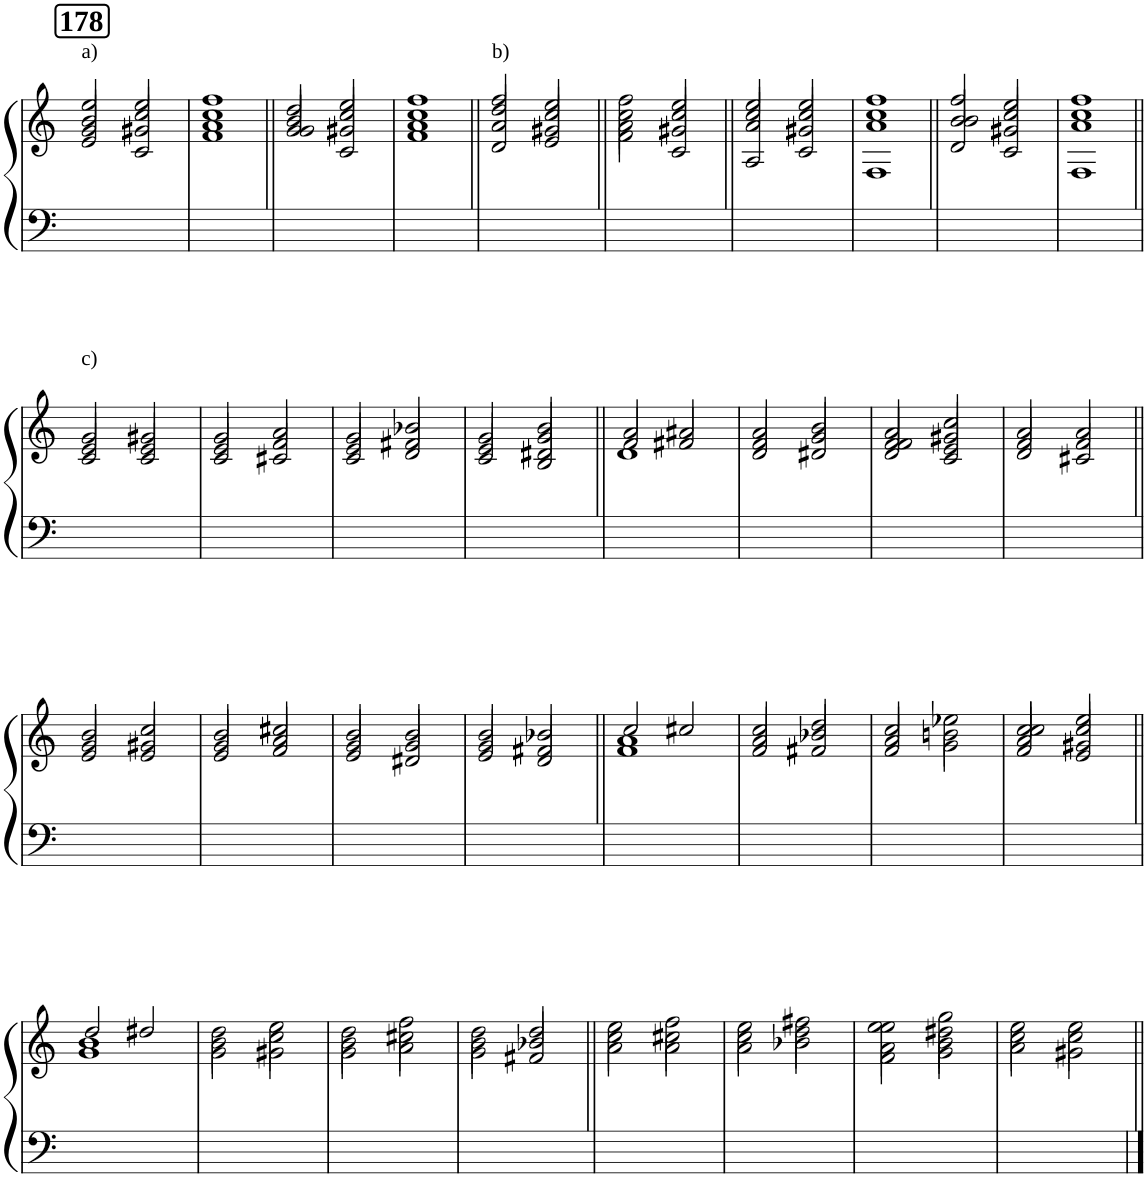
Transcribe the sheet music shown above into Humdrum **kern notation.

**kern	**kern
*part1	*part1
*staff2	*staff1
*I"Piano	*
*I'Pno	*
*clefF4	*clefG2
*k[]	*k[]
*M1/1	*M1/1
!!LO:REH:place=s1:a:B:cj:fs=14:t=178
=1	=1
*	*^
*	*	*^
*	*	*	*^
!	!LO:TX:a:t=a)	!	!	!
1ryy	2ee/	2b/	2g/	2e/
.	2ee/	2cc/	2g#X/	2c/
=2	=2	=2	=2	=2
1ryy	1ff	1cc	1a	1f
=3||	=3||	=3||	=3||	=3||
1ryy	2dd/	2b/	2g/	2g/
.	2ee/	2cc/	2g#X/	2c/
=4	=4	=4	=4	=4
1ryy	1ff	1cc	1a	1f
=5||	=5||	=5||	=5||	=5||
!	!LO:TX:a:t=b)	!	!	!
1ryy	2ff/	2dd/	2a/	2d/
.	2ee/	2cc/	2g#X/	2e/
=6||	=6||	=6||	=6||	=6||
1ryy	2ff\	2cc\	2a\	2f\
.	2ee/	2cc/	2g#X/	2c/
=7||	=7||	=7||	=7||	=7||
1ryy	2ee/	2cc/	2a/	2A/
.	2ee/	2cc/	2g#X/	2c/
=8	=8	=8	=8	=8
1ryy	1ff	1cc	1a	1F
=9||	=9||	=9||	=9||	=9||
1ryy	2ff/	2b/	2b/	2d/
.	2ee/	2cc/	2g#X/	2c/
=10	=10	=10	=10	=10
1ryy	1ff	1cc	1a	1F
!!LO:LB:g=z
=11||	=11||	=11||	=11||	=11||
!	!LO:TX:a:t=c)	!	!	!
*	*	*	*v	*v
1ryy	2g/	2e/	2c/
.	2g#X/	2e/	2c/
=12	=12	=12	=12
1ryy	2g/	2e/	2c/
.	2a/	2f/	2c#X/
=13	=13	=13	=13
1ryy	2g/	2e/	2c/
.	2b-X/	2f#X/	2d/
=14	=14	=14	=14
*	*	*	*^
1ryy	2g/	2e/	2c/	2ryy
.	2b/	2g/	2d#X/	2B/
*	*	*	*v	*v
=15||	=15||	=15||	=15||
1ryy	2a/	2f/	1d
.	2a#X/	2f#X/	.
=16	=16	=16	=16
1ryy	2a/	2f/	2d/
.	2b/	2g/	2d#X/
=17	=17	=17	=17
*	*	*	*^
1ryy	2a/	2f/	2f/	2d/
.	2cc/	2g#X/	2e/	2c/
*	*	*	*v	*v
=18	=18	=18	=18
1ryy	2a/	2f/	2d/
.	2a/	2f/	2c#X/
!!LO:LB:g=z	!!	!!
=19||	=19||	=19||	=19||
1ryy	2b/	2g/	2e/
.	2cc/	2g#X/	2e/
=20	=20	=20	=20
1ryy	2b/	2g/	2e/
.	2cc#X/	2a/	2f/
=21	=21	=21	=21
1ryy	2b/	2g/	2e/
.	2b/	2g/	2d#X/
=22	=22	=22	=22
1ryy	2b/	2g/	2e/
.	2b-X/	2f#X/	2d/
=23||	=23||	=23||	=23||
1ryy	2cc/	1a	1f
.	2cc#X/	.	.
=24	=24	=24	=24
1ryy	2cc/	2a/	2f/
.	2dd/	2b-X/	2f#X/
=25	=25	=25	=25
1ryy	2cc/	2a/	2f/
.	2ee-X\	2bn\	2g\
=26	=26	=26	=26
*	*	*	*^
1ryy	2cc/	2cc/	2a/	2f/
.	2ee/	2cc/	2g#X/	2e/
*	*	*	*v	*v
!!LO:LB:g=z
=27||	=27||	=27||	=27||
1ryy	2dd/	1b	1g
.	2dd#X/	.	.
=28	=28	=28	=28
1ryy	2dd\	2b\	2g\
.	2ee\	2cc\	2g#X\
=29	=29	=29	=29
1ryy	2dd\	2b\	2g\
.	2ff\	2cc#X\	2a\
=30	=30	=30	=30
1ryy	2dd\	2b\	2g\
.	2dd/	2b-X/	2f#X/
=31||	=31||	=31||	=31||
1ryy	2ee\	2cc\	2a\
.	2ff\	2cc#X\	2a\
=32	=32	=32	=32
1ryy	2ee\	2cc\	2a\
.	2ff#X\	2dd\	2b-X\
=33	=33	=33	=33
*	*	*	*^
1ryy	2ee\	2ee\	2a\	2f\
.	2gg\	2dd#X\	2b\	2g\
*	*	*	*v	*v
=34	=34	=34	=34
1ryy	2ee\	2cc\	2a\
.	2ee\	2cc\	2g#X\
*	*v	*v	*v
=||	=||
*-	*-
